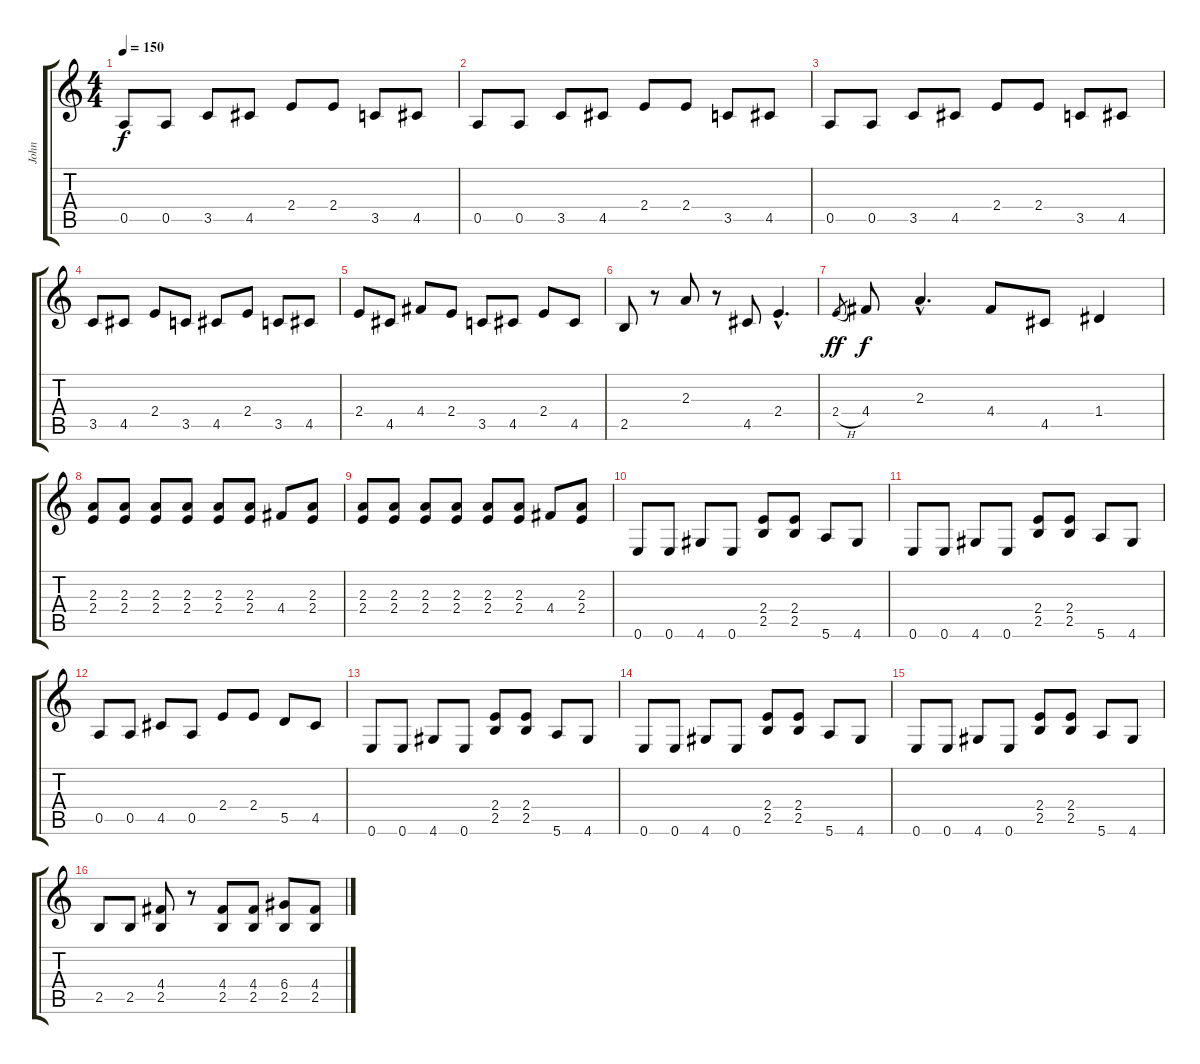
\track ("John" "John") {instrument electricguitarmuted}
\staff {score tabs}
\tuning (E4 B3 G3 D3 A2 E2) {hide}
\ts (4 4)
\tempo 150
\clef g2
\ks c
0.5.8{dy f} 0.5.8 3.5.8 4.5.8 2.4.8 2.4.8 3.5.8 4.5.8 |
0.5.8 0.5.8 3.5.8 4.5.8 2.4.8 2.4.8 3.5.8 4.5.8 |
0.5.8 0.5.8 3.5.8 4.5.8 2.4.8 2.4.8 3.5.8 4.5.8 |
3.5.8 4.5.8 2.4.8 3.5.8 4.5.8 2.4.8 3.5.8 4.5.8 |
2.4.8 4.5.8 4.4.8 2.4.8 3.5.8 4.5.8 2.4.8 4.5.8 |
2.5.8 r.8 2.3.8 r.8 4.5.8 2.4{hac}.4{d} |
2.4{h}.8{gr dy ff} 4.4.8{dy f} 2.3{hac}.4{d} 4.4.8 4.5.8 1.4.4 |
(2.3 2.4).8 (2.3 2.4).8 (2.3 2.4).8 (2.3 2.4).8 (2.3 2.4).8 (2.3 2.4).8 4.4.8 (2.3 2.4).8 |
(2.3 2.4).8 (2.3 2.4).8 (2.3 2.4).8 (2.3 2.4).8 (2.3 2.4).8 (2.3 2.4).8 4.4.8 (2.3 2.4).8 |
0.6.8 0.6.8 4.6.8 0.6.8 (2.4 2.5).8 (2.4 2.5).8 5.6.8 4.6.8 |
0.6.8 0.6.8 4.6.8 0.6.8 (2.4 2.5).8 (2.4 2.5).8 5.6.8 4.6.8 |
0.5.8 0.5.8 4.5.8 0.5.8 2.4.8 2.4.8 5.5.8 4.5.8 |
0.6.8 0.6.8 4.6.8 0.6.8 (2.4 2.5).8 (2.4 2.5).8 5.6.8 4.6.8 |
0.6.8 0.6.8 4.6.8 0.6.8 (2.4 2.5).8 (2.4 2.5).8 5.6.8 4.6.8 |
0.6.8 0.6.8 4.6.8 0.6.8 (2.4 2.5).8 (2.4 2.5).8 5.6.8 4.6.8 |
2.5.8 2.5.8 (4.4 2.5).8 r.8 (4.4 2.5).8 (4.4 2.5).8 (6.4 2.5).8 (4.4 2.5).8
